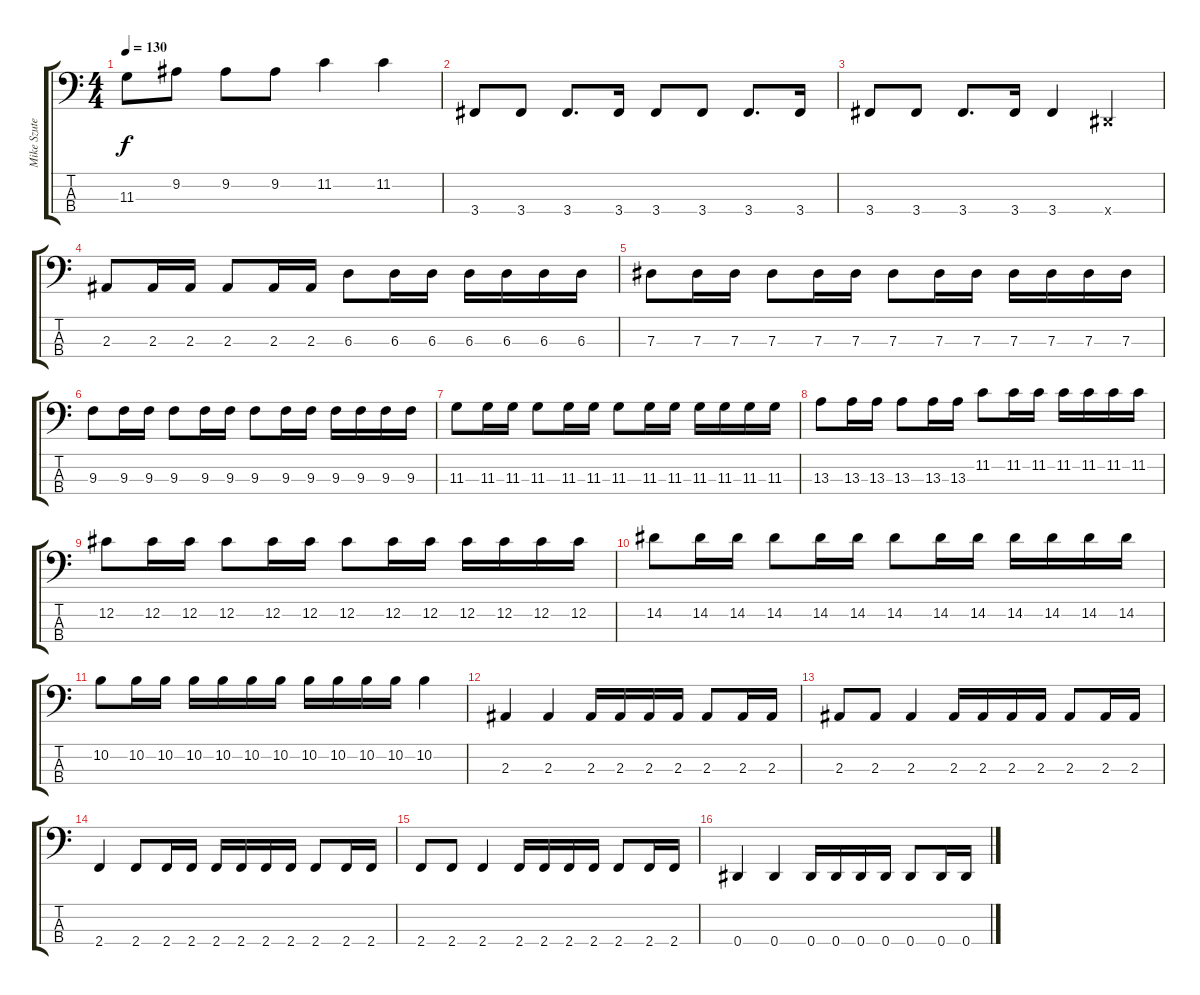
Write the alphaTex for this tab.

\track ("Mike Szuter" "Mike Szute") {instrument electricbassfinger}
\staff {score tabs}
\tuning (Gb2 Db2 Ab1 Eb1) {hide}
\ts (4 4)
\tempo 130
\clef f4
\ks c
11.3.8{dy f} 9.2.8 9.2.8 9.2.8 11.2.4 11.2.4 |
3.4.8 3.4.8 3.4.8{d} 3.4.16 3.4.8 3.4.8 3.4.8{d} 3.4.16 |
3.4.8 3.4.8 3.4.8{d} 3.4.16 3.4.4 0.4{x}.4 |
2.3.8 2.3.16 2.3.16 2.3.8 2.3.16 2.3.16 6.3.8 6.3.16 6.3.16 6.3.16 6.3.16 6.3.16 6.3.16 |
7.3.8 7.3.16 7.3.16 7.3.8 7.3.16 7.3.16 7.3.8 7.3.16 7.3.16 7.3.16 7.3.16 7.3.16 7.3.16 |
9.3.8 9.3.16 9.3.16 9.3.8 9.3.16 9.3.16 9.3.8 9.3.16 9.3.16 9.3.16 9.3.16 9.3.16 9.3.16 |
11.3.8 11.3.16 11.3.16 11.3.8 11.3.16 11.3.16 11.3.8 11.3.16 11.3.16 11.3.16 11.3.16 11.3.16 11.3.16 |
13.3.8 13.3.16 13.3.16 13.3.8 13.3.16 13.3.16 11.2.8 11.2.16 11.2.16 11.2.16 11.2.16 11.2.16 11.2.16 |
12.2.8 12.2.16 12.2.16 12.2.8 12.2.16 12.2.16 12.2.8 12.2.16 12.2.16 12.2.16 12.2.16 12.2.16 12.2.16 |
14.2.8 14.2.16 14.2.16 14.2.8 14.2.16 14.2.16 14.2.8 14.2.16 14.2.16 14.2.16 14.2.16 14.2.16 14.2.16 |
10.2.8 10.2.16 10.2.16 10.2.16 10.2.16 10.2.16 10.2.16 10.2.16 10.2.16 10.2.16 10.2.16 10.2.4 |
2.3.4 2.3.4 2.3.16 2.3.16 2.3.16 2.3.16 2.3.8 2.3.16 2.3.16 |
2.3.8 2.3.8 2.3.4 2.3.16 2.3.16 2.3.16 2.3.16 2.3.8 2.3.16 2.3.16 |
2.4.4 2.4.8 2.4.16 2.4.16 2.4.16 2.4.16 2.4.16 2.4.16 2.4.8 2.4.16 2.4.16 |
2.4.8 2.4.8 2.4.4 2.4.16 2.4.16 2.4.16 2.4.16 2.4.8 2.4.16 2.4.16 |
0.4.4 0.4.4 0.4.16 0.4.16 0.4.16 0.4.16 0.4.8 0.4.16 0.4.16
